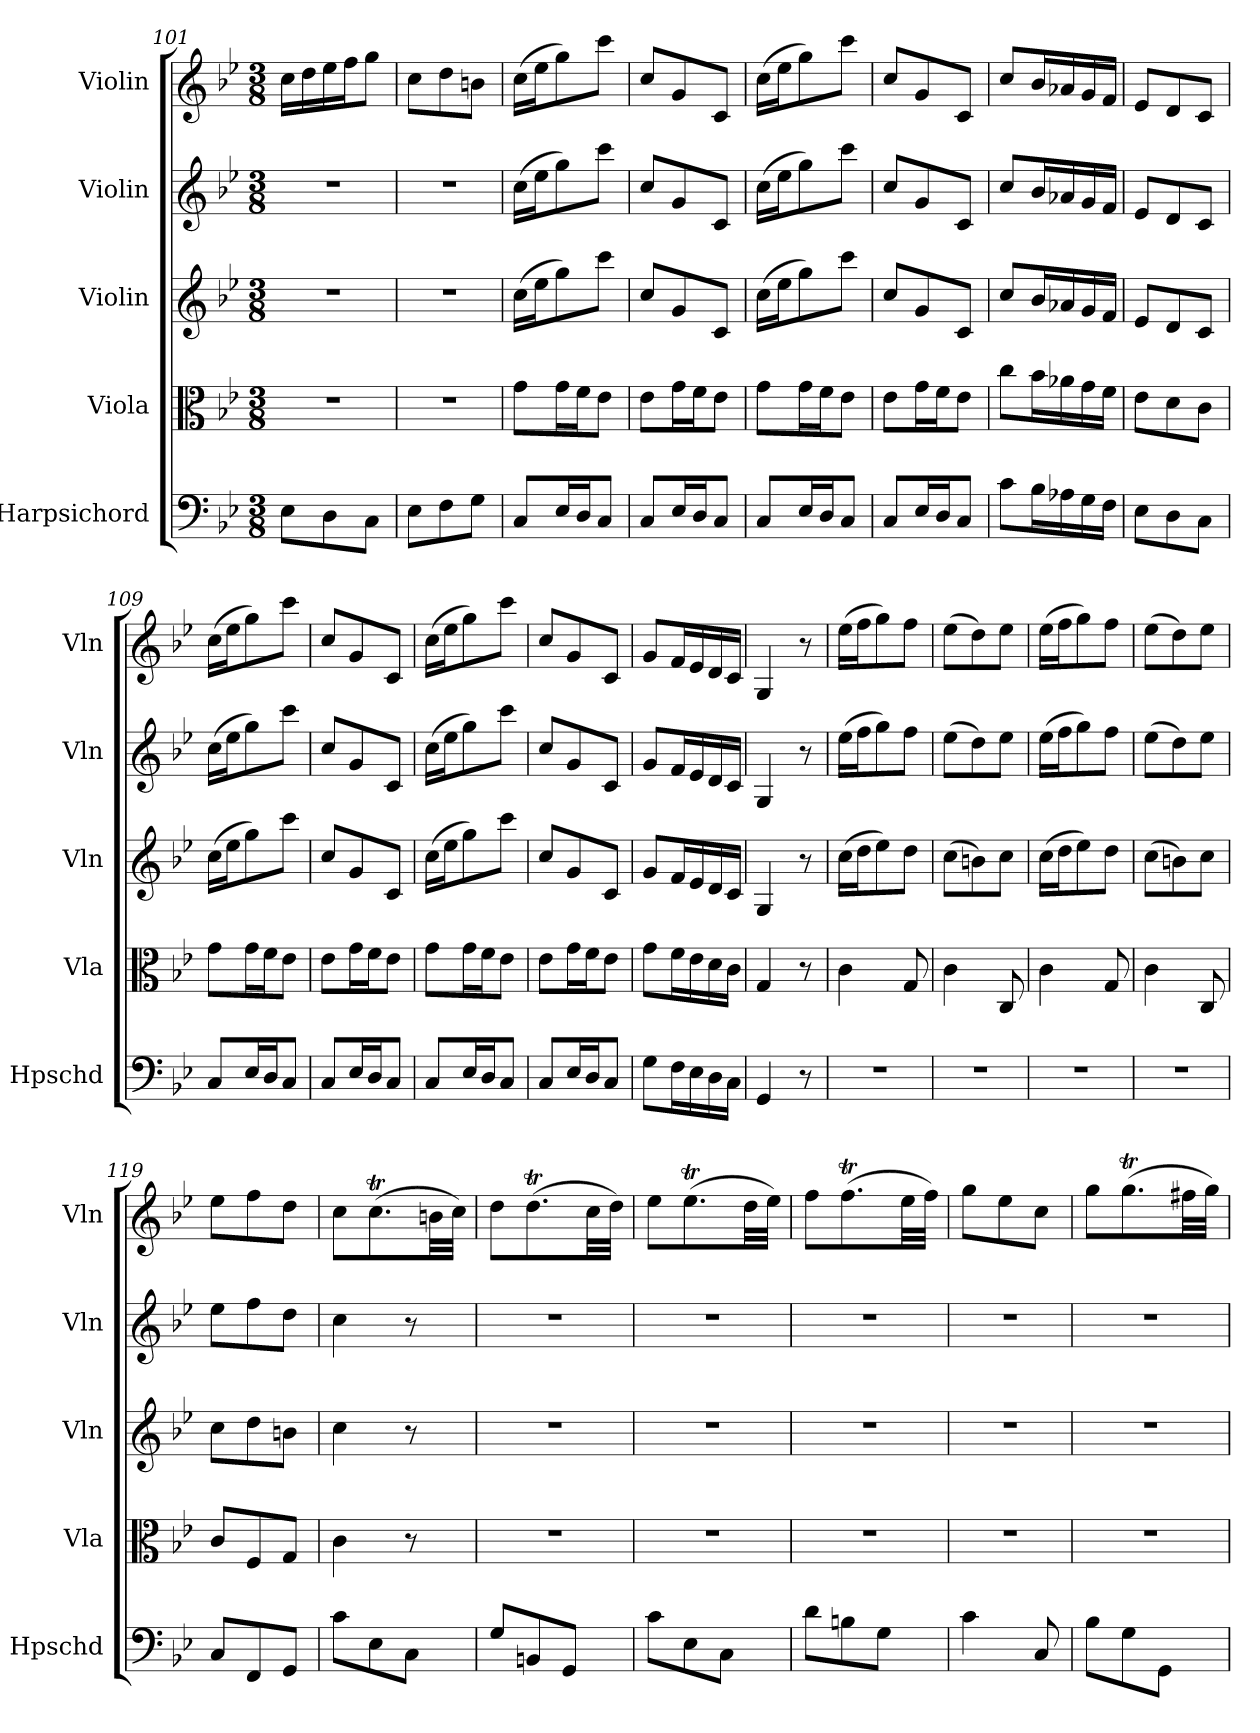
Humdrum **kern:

**kern	**kern	**kern	**kern	**kern
*part5	*part4	*part3	*part2	*part1
*staff5	*staff4	*staff3	*staff2	*staff1
*I"Harpsichord	*I"Viola	*I"Violin	*I"Violin	*I"Violin
*I'Hpschd	*I'Vla	*I'Vln	*I'Vln	*I'Vln
*clefF4	*clefC3	*clefG2	*clefG2	*clefG2
*k[b-e-]	*k[b-e-]	*k[b-e-]	*k[b-e-]	*k[b-e-]
*B-:	*B-:	*B-:	*B-:	*B-:
*M3/8	*M3/8	*M3/8	*M3/8	*M3/8
=101	=101	=101	=101	=101
8E-\L	4.r	4.r	4.r	16cc\LL
.	.	.	.	16dd\
8D\	.	.	.	16ee-\
.	.	.	.	16ff\J
8C\J	.	.	.	8gg\J
=102	=102	=102	=102	=102
8E-\L	4.r	4.r	4.r	8cc\L
8F\	.	.	.	8dd\
8G\J	.	.	.	8bn\J
=103	=103	=103	=103	=103
8C/L	8g\L	(16cc\LL	(16cc\LL	(16cc\LL
.	.	16ee-\J	16ee-\J	16ee-\J
16E-/L	16g\L	8gg\)	8gg\)	8gg\)
16D/J	16f\J	.	.	.
8C/J	8e-\J	8ccc\J	8ccc\J	8ccc\J
=104	=104	=104	=104	=104
8C/L	8e-\L	8cc/L	8cc/L	8cc/L
16E-/L	16g\L	8g/	8g/	8g/
16D/J	16f\J	.	.	.
8C/J	8e-\J	8c/J	8c/J	8c/J
=105	=105	=105	=105	=105
8C/L	8g\L	(16cc\LL	(16cc\LL	(16cc\LL
.	.	16ee-\J	16ee-\J	16ee-\J
16E-/L	16g\L	8gg\)	8gg\)	8gg\)
16D/J	16f\J	.	.	.
8C/J	8e-\J	8ccc\J	8ccc\J	8ccc\J
=106	=106	=106	=106	=106
8C/L	8e-\L	8cc/L	8cc/L	8cc/L
16E-/L	16g\L	8g/	8g/	8g/
16D/J	16f\J	.	.	.
8C/J	8e-\J	8c/J	8c/J	8c/J
=107	=107	=107	=107	=107
8c\L	8cc\L	8cc/L	8cc/L	8cc/L
16B-\L	16b-\L	16b-/L	16b-/L	16b-/L
16A-X\	16a-X\	16a-X/	16a-X/	16a-X/
16G\	16g\	16g/	16g/	16g/
16F\JJ	16f\JJ	16f/JJ	16f/JJ	16f/JJ
=108	=108	=108	=108	=108
8E-\L	8e-\L	8e-/L	8e-/L	8e-/L
8D\	8d\	8d/	8d/	8d/
8C\J	8c\J	8c/J	8c/J	8c/J
=109	=109	=109	=109	=109
8C/L	8g\L	(16cc\LL	(16cc\LL	(16cc\LL
.	.	16ee-\J	16ee-\J	16ee-\J
16E-/L	16g\L	8gg\)	8gg\)	8gg\)
16D/J	16f\J	.	.	.
8C/J	8e-\J	8ccc\J	8ccc\J	8ccc\J
=110	=110	=110	=110	=110
8C/L	8e-\L	8cc/L	8cc/L	8cc/L
16E-/L	16g\L	8g/	8g/	8g/
16D/J	16f\J	.	.	.
8C/J	8e-\J	8c/J	8c/J	8c/J
=111	=111	=111	=111	=111
8C/L	8g\L	(16cc\LL	(16cc\LL	(16cc\LL
.	.	16ee-\J	16ee-\J	16ee-\J
16E-/L	16g\L	8gg\)	8gg\)	8gg\)
16D/J	16f\J	.	.	.
8C/J	8e-\J	8ccc\J	8ccc\J	8ccc\J
=112	=112	=112	=112	=112
8C/L	8e-\L	8cc/L	8cc/L	8cc/L
16E-/L	16g\L	8g/	8g/	8g/
16D/J	16f\J	.	.	.
8C/J	8e-\J	8c/J	8c/J	8c/J
=113	=113	=113	=113	=113
8G\L	8g\L	8g/L	8g/L	8g/L
16F\L	16f\L	16f/L	16f/L	16f/L
16E-\	16e-\	16e-/	16e-/	16e-/
16D\	16d\	16d/	16d/	16d/
16C\JJ	16c\JJ	16c/JJ	16c/JJ	16c/JJ
=114	=114	=114	=114	=114
4GG/	4G/	4G/	4G/	4G/
8r	8r	8r	8r	8r
=115	=115	=115	=115	=115
4.r	4c\	(16cc\LL	(16ee-\LL	(16ee-\LL
.	.	16dd\J	16ff\J	16ff\J
.	.	8ee-\)	8gg\)	8gg\)
.	8G/	8dd\J	8ff\J	8ff\J
=116	=116	=116	=116	=116
4.r	4c\	(8cc\L	(8ee-\L	(8ee-\L
.	.	8bn\)	8dd\)	8dd\)
.	8C/	8cc\J	8ee-\J	8ee-\J
=117	=117	=117	=117	=117
4.r	4c\	(16cc\LL	(16ee-\LL	(16ee-\LL
.	.	16dd\J	16ff\J	16ff\J
.	.	8ee-\)	8gg\)	8gg\)
.	8G/	8dd\J	8ff\J	8ff\J
=118	=118	=118	=118	=118
4.r	4c\	(8cc\L	(8ee-\L	(8ee-\L
.	.	8bn\)	8dd\)	8dd\)
.	8C/	8cc\J	8ee-\J	8ee-\J
=119	=119	=119	=119	=119
8C/L	8c/L	8cc\L	8ee-\L	8ee-\L
8FF/	8F/	8dd\	8ff\	8ff\
8GG/J	8G/J	8bn\J	8dd\J	8dd\J
=120	=120	=120	=120	=120
8c\L	4c\	4cc\	4cc\	8cc\L
8E-\	.	.	.	(8.ccT\
8C\J	8r	8r	8r	.
.	.	.	.	32bn\LL
.	.	.	.	32cc\JJJ)
=121	=121	=121	=121	=121
8G/L	4.r	4.r	4.r	8dd\L
8BBn/	.	.	.	(8.ddt\
8GG/J	.	.	.	.
.	.	.	.	32cc\LL
.	.	.	.	32dd\JJJ)
=122	=122	=122	=122	=122
8c\L	4.r	4.r	4.r	8ee-\L
8E-\	.	.	.	(8.ee-T\
8C\J	.	.	.	.
.	.	.	.	32dd\LL
.	.	.	.	32ee-\JJJ)
=123	=123	=123	=123	=123
8d\L	4.r	4.r	4.r	8ff\L
8Bn\	.	.	.	(8.ffT\
8G\J	.	.	.	.
.	.	.	.	32ee-\LL
.	.	.	.	32ff\JJJ)
=124	=124	=124	=124	=124
4c\	4.r	4.r	4.r	8gg\L
.	.	.	.	8ee-\
8C/	.	.	.	8cc\J
=125	=125	=125	=125	=125
8B-\L	4.r	4.r	4.r	8gg\L
8G\	.	.	.	(8.ggT\
8GG\J	.	.	.	.
.	.	.	.	32ff#X\LL
.	.	.	.	32gg\JJJ)
=	=	=	=	=
*-	*-	*-	*-	*-
